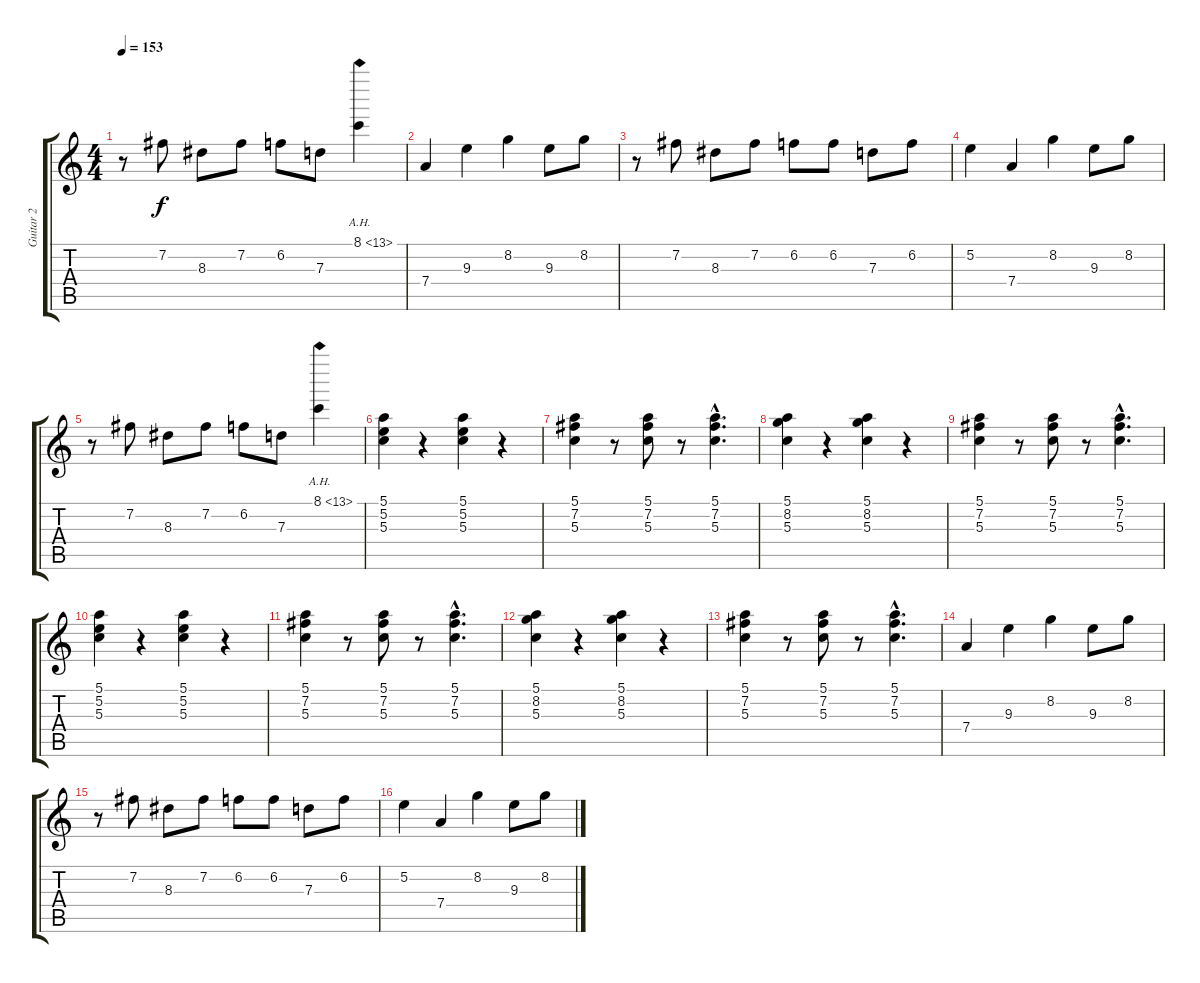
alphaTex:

\track ("Guitar 2" "Guitar 2") {instrument distortionguitar}
\staff {score tabs}
\tuning (E4 B3 G3 D3 A2 E2) {hide}
\ts (4 4)
\tempo 153
\clef g2
\ks c
r.8{dy f} 7.2.8 8.3.8 7.2.8 6.2.8 7.3.8 8.1{ah 5}.4 |
7.4.4 9.3.4 8.2.4 9.3.8 8.2.8 |
r.8 7.2.8 8.3.8 7.2.8 6.2.8 6.2.8 7.3.8 6.2.8 |
5.2.4 7.4.4 8.2.4 9.3.8 8.2.8 |
r.8 7.2.8 8.3.8 7.2.8 6.2.8 7.3.8 8.1{ah 5}.4 |
(5.1 5.2 5.3).4 r.4 (5.1 5.2 5.3).4 r.4 |
(5.1 7.2 5.3).4 r.8 (5.1 7.2 5.3).8 r.8 (5.1{hac} 7.2{hac} 5.3{hac}).4{d} |
(5.1 8.2 5.3).4 r.4 (5.1 8.2 5.3).4 r.4 |
(5.1 7.2 5.3).4 r.8 (5.1 7.2 5.3).8 r.8 (5.1{hac} 7.2{hac} 5.3{hac}).4{d} |
(5.1 5.2 5.3).4 r.4 (5.1 5.2 5.3).4 r.4 |
(5.1 7.2 5.3).4 r.8 (5.1 7.2 5.3).8 r.8 (5.1{hac} 7.2{hac} 5.3{hac}).4{d} |
(5.1 8.2 5.3).4 r.4 (5.1 8.2 5.3).4 r.4 |
(5.1 7.2 5.3).4 r.8 (5.1 7.2 5.3).8 r.8 (5.1{hac} 7.2{hac} 5.3{hac}).4{d} |
7.4.4 9.3.4 8.2.4 9.3.8 8.2.8 |
r.8 7.2.8 8.3.8 7.2.8 6.2.8 6.2.8 7.3.8 6.2.8 |
5.2.4 7.4.4 8.2.4 9.3.8 8.2.8
